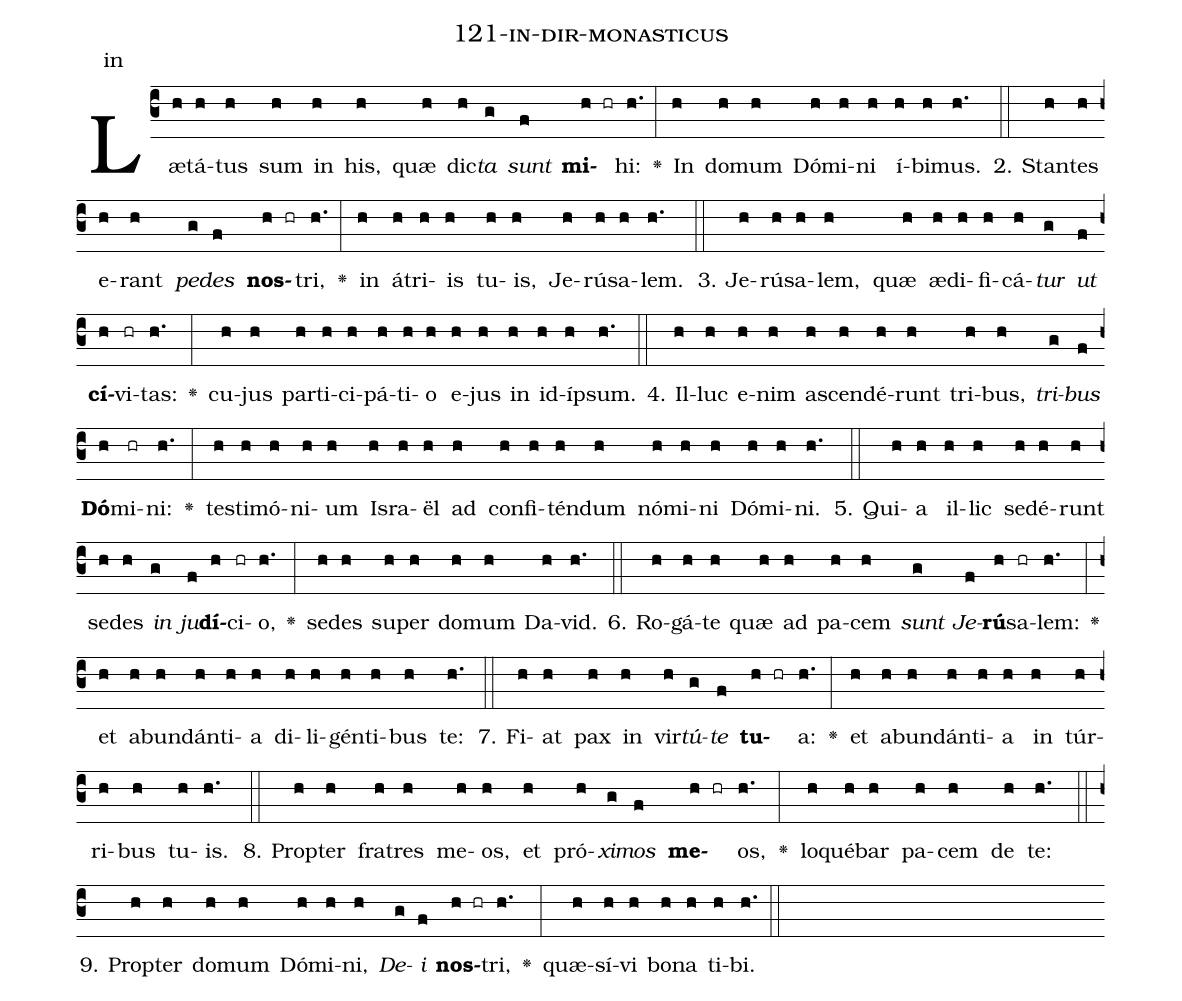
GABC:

name: 121-in-dir-monasticus;
annotation: in;
%%
(c3)Læ(h)tá(h)tus(h) sum(h) in(h) his,(h) quæ(h) dic(h)<i>ta</i>(g) <i>sunt</i>(f) <b>mi</b>(h hr)hi:(h.) <v>\greheightstar</v>(:) In(h) do(h)mum(h) Dó(h)mi(h)ni(h) í(h)bi(h)mus.(h.) (::)
2. Stan(h)tes(h) e(h)rant(h) <i>pe</i>(g)<i>des</i>(f) <b>nos</b>(h hr)tri,(h.) <v>\greheightstar</v>(:) in(h) á(h)tri(h)is(h) tu(h)is,(h) Je(h)rú(h)sa(h)lem.(h.) (::)
3. Je(h)rú(h)sa(h)lem,(h) quæ(h) æ(h)di(h)fi(h)cá(h)<i>tur</i>(g) <i>ut</i>(f) <b>cí</b>(h)vi(hr)tas:(h.) <v>\greheightstar</v>(:) cu(h)jus(h) par(h)ti(h)ci(h)pá(h)ti(h)o(h) e(h)jus(h) in(h) id(h)íp(h)sum.(h.) (::)
4. Il(h)luc(h) e(h)nim(h) a(h)scen(h)dé(h)runt(h) tri(h)bus,(h) <i>tri</i>(g)<i>bus</i>(f) <b>Dó</b>(h)mi(hr)ni:(h.) <v>\greheightstar</v>(:) tes(h)ti(h)mó(h)ni(h)um(h) Is(h)ra(h)ël(h) ad(h) con(h)fi(h)tén(h)dum(h) nó(h)mi(h)ni(h) Dó(h)mi(h)ni.(h.) (::)
5. Qui(h)a(h) il(h)lic(h) se(h)dé(h)runt(h) se(h)des(h) <i>in</i>(g) <i>ju</i>(f)<b>dí</b>(h)ci(hr)o,(h.) <v>\greheightstar</v>(:) se(h)des(h) su(h)per(h) do(h)mum(h) Da(h)vid.(h.) (::)
6. Ro(h)gá(h)te(h) quæ(h) ad(h) pa(h)cem(h) <i>sunt</i>(g) <i>Je</i>(f)<b>rú</b>(h)sa(hr)lem:(h.) <v>\greheightstar</v>(:) et(h) ab(h)un(h)dán(h)ti(h)a(h) di(h)li(h)gén(h)ti(h)bus(h) te:(h.) (::)
7. Fi(h)at(h) pax(h) in(h) vir(h)<i>tú</i>(g)<i>te</i>(f) <b>tu</b>(h hr)a:(h.) <v>\greheightstar</v>(:) et(h) ab(h)un(h)dán(h)ti(h)a(h) in(h) túr(h)ri(h)bus(h) tu(h)is.(h.) (::)
8. Prop(h)ter(h) fra(h)tres(h) me(h)os,(h) et(h) pró(h)<i>xi</i>(g)<i>mos</i>(f) <b>me</b>(h hr)os,(h.) <v>\greheightstar</v>(:) lo(h)qué(h)bar(h) pa(h)cem(h) de(h) te:(h.) (::)
9. Prop(h)ter(h) do(h)mum(h) Dó(h)mi(h)ni,(h) <i>De</i>(g)<i>i</i>(f) <b>nos</b>(h hr)tri,(h.) <v>\greheightstar</v>(:) quæ(h)sí(h)vi(h) bo(h)na(h) ti(h)bi.(h.) (::)
